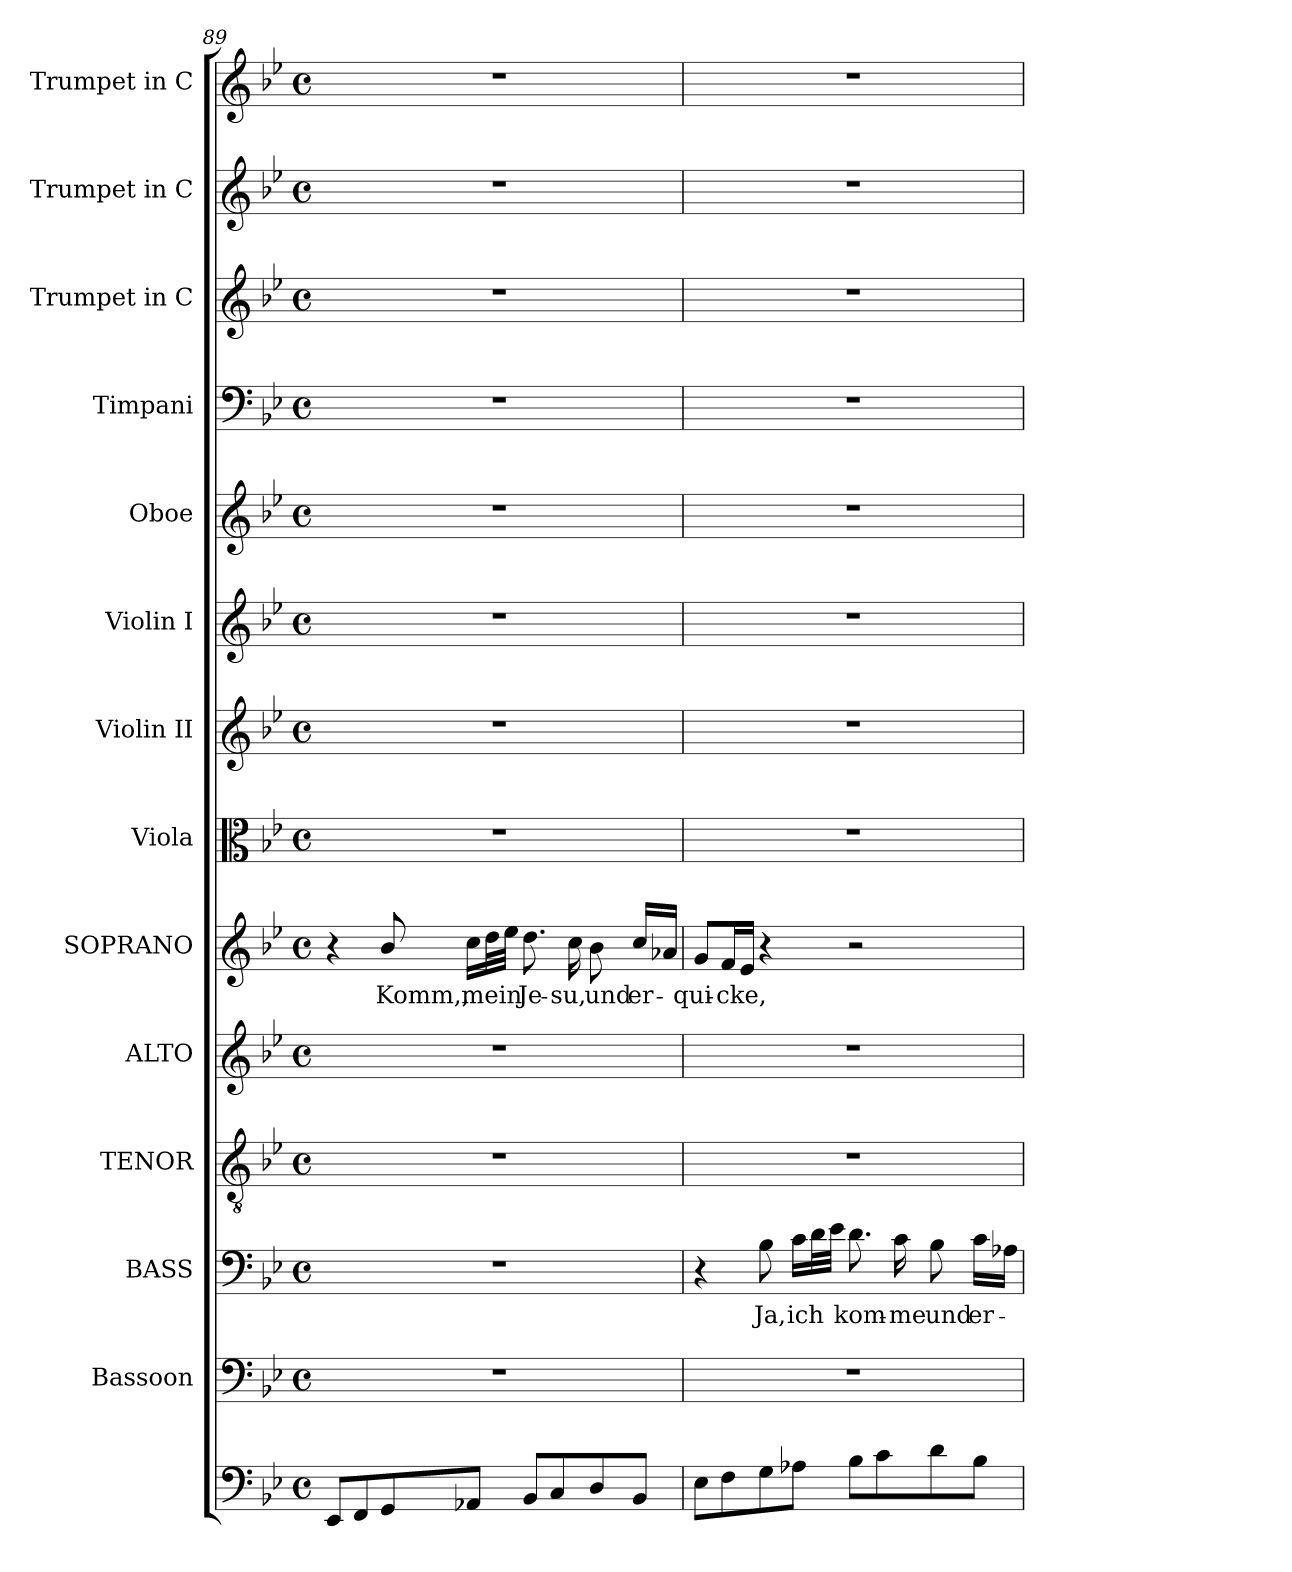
**kern	**kern	**kern	**text	**kern	**kern	**kern	**text	**kern	**kern	**kern	**kern	**kern	**kern	**kern	**kern
*part14	*part13	*part12	*part12	*part11	*part10	*part9	*part9	*part8	*part7	*part6	*part5	*part4	*part3	*part2	*part1
*staff14	*staff13	*staff12	*staff12	*staff11	*staff10	*staff9	*staff9	*staff8	*staff7	*staff6	*staff5	*staff4	*staff3	*staff2	*staff1
*	*I"Bassoon	*I"BASS	*	*I"TENOR	*I"ALTO	*I"SOPRANO	*	*I"Viola	*I"Violin II	*I"Violin I	*I"Oboe	*I"Timpani	*I"Trumpet in C	*I"Trumpet in C	*I"Trumpet in C
*	*	*	*	*	*I'Alto	*I'Soprano	*	*I'Viola	*I'Violin II	*I'Violin I	*I'Oboe	*I'Timp.	*	*	*
!!LO:LB:g=z
*clefF4	*clefF4	*clefF4	*	*clefGv2	*clefG2	*clefG2	*	*clefC3	*clefG2	*clefG2	*clefG2	*clefF4	*clefG2	*clefG2	*clefG2
*	*	*	*	*ITrd7c12	*	*	*	*	*	*	*	*	*	*	*
*k[b-e-]	*k[b-e-]	*k[b-e-]	*	*k[b-e-]	*k[b-e-]	*k[b-e-]	*	*k[b-e-]	*k[b-e-]	*k[b-e-]	*k[b-e-]	*k[b-e-]	*k[b-e-]	*k[b-e-]	*k[b-e-]
*B-:	*B-:	*B-:	*	*B-:	*B-:	*B-:	*	*B-:	*B-:	*B-:	*B-:	*B-:	*B-:	*B-:	*B-:
*M4/4	*M4/4	*M4/4	*	*M4/4	*M4/4	*M4/4	*	*M4/4	*M4/4	*M4/4	*M4/4	*M4/4	*M4/4	*M4/4	*M4/4
*met(c)	*met(c)	*met(c)	*	*met(c)	*met(c)	*met(c)	*	*met(c)	*met(c)	*met(c)	*met(c)	*met(c)	*met(c)	*met(c)	*met(c)
=89	=89	=89	=89	=89	=89	=89	=89	=89	=89	=89	=89	=89	=89	=89	=89
8EE-i/L	1r	1r	.	1r	1r	4r	.	1r	1r	1r	1r	1r	1r	1r	1r
8FFi/	.	.	.	.	.	.	.	.	.	.	.	.	.	.	.
!	!	!	!	!	!	!	!LO:LY:b:color=#000000	!	!	!	!	!	!	!	!
8GGi/	.	.	.	.	.	8b-i/	Komm,,	.	.	.	.	.	.	.	.
!	!	!	!	!	!	!	!LO:LY:b:color=#000000	!	!	!	!	!	!	!	!
8AA-Xi/J	.	.	.	.	.	16cci\LL	mein	.	.	.	.	.	.	.	.
.	.	.	.	.	.	32ddi\L	.	.	.	.	.	.	.	.	.
.	.	.	.	.	.	32ee-i\JJJ	.	.	.	.	.	.	.	.	.
!	!	!	!	!	!	!	!LO:LY:b:color=#000000	!	!	!	!	!	!	!	!
8BB-i/L	.	.	.	.	.	8.ddi\	Je-	.	.	.	.	.	.	.	.
8Ci/	.	.	.	.	.	.	.	.	.	.	.	.	.	.	.
!	!	!	!	!	!	!	!LO:LY:b:color=#000000	!	!	!	!	!	!	!	!
.	.	.	.	.	.	16cci\	-su,	.	.	.	.	.	.	.	.
!	!	!	!	!	!	!	!LO:LY:b:color=#000000	!	!	!	!	!	!	!	!
8Di/	.	.	.	.	.	8b-i\	und	.	.	.	.	.	.	.	.
!	!	!	!	!	!	!	!LO:LY:b:color=#000000	!	!	!	!	!	!	!	!
8BB-i/J	.	.	.	.	.	16cci/LL	er-	.	.	.	.	.	.	.	.
.	.	.	.	.	.	16a-Xi/JJ	.	.	.	.	.	.	.	.	.
=90	=90	=90	=90	=90	=90	=90	=90	=90	=90	=90	=90	=90	=90	=90	=90
!	!	!	!	!	!	!	!LO:LY:b:color=#000000	!	!	!	!	!	!	!	!
8E-i\L	1r	4r	.	1r	1r	8gi/L	-qui-	1r	1r	1r	1r	1r	1r	1r	1r
!	!	!	!	!	!	!	!LO:LY:b:color=#000000	!	!	!	!	!	!	!	!
8Fi\	.	.	.	.	.	16fi/L	-cke,	.	.	.	.	.	.	.	.
.	.	.	.	.	.	16e-i/JJ	.	.	.	.	.	.	.	.	.
!	!	!	!LO:LY:b:color=#000000	!	!	!	!	!	!	!	!	!	!	!	!
8Gi\	.	8B-i\	Ja,	.	.	4r	.	.	.	.	.	.	.	.	.
!	!	!	!LO:LY:b:color=#000000	!	!	!	!	!	!	!	!	!	!	!	!
8A-Xi\J	.	16ci\LL	ich	.	.	.	.	.	.	.	.	.	.	.	.
.	.	32di\L	.	.	.	.	.	.	.	.	.	.	.	.	.
.	.	32e-i\JJJ	.	.	.	.	.	.	.	.	.	.	.	.	.
!	!	!	!LO:LY:b:color=#000000	!	!	!	!	!	!	!	!	!	!	!	!
8B-i\L	.	8.di\	kom-	.	.	2r	.	.	.	.	.	.	.	.	.
8ci\	.	.	.	.	.	.	.	.	.	.	.	.	.	.	.
!	!	!	!LO:LY:b:color=#000000	!	!	!	!	!	!	!	!	!	!	!	!
.	.	16ci\	-me	.	.	.	.	.	.	.	.	.	.	.	.
!	!	!	!LO:LY:b:color=#000000	!	!	!	!	!	!	!	!	!	!	!	!
8di\	.	8B-i\	und	.	.	.	.	.	.	.	.	.	.	.	.
!	!	!	!LO:LY:b:color=#000000	!	!	!	!	!	!	!	!	!	!	!	!
8B-i\J	.	16ci\LL	er-	.	.	.	.	.	.	.	.	.	.	.	.
.	.	16A-Xi\JJ	.	.	.	.	.	.	.	.	.	.	.	.	.
=	=	=	=	=	=	=	=	=	=	=	=	=	=	=	=
*-	*-	*-	*-	*-	*-	*-	*-	*-	*-	*-	*-	*-	*-	*-	*-
